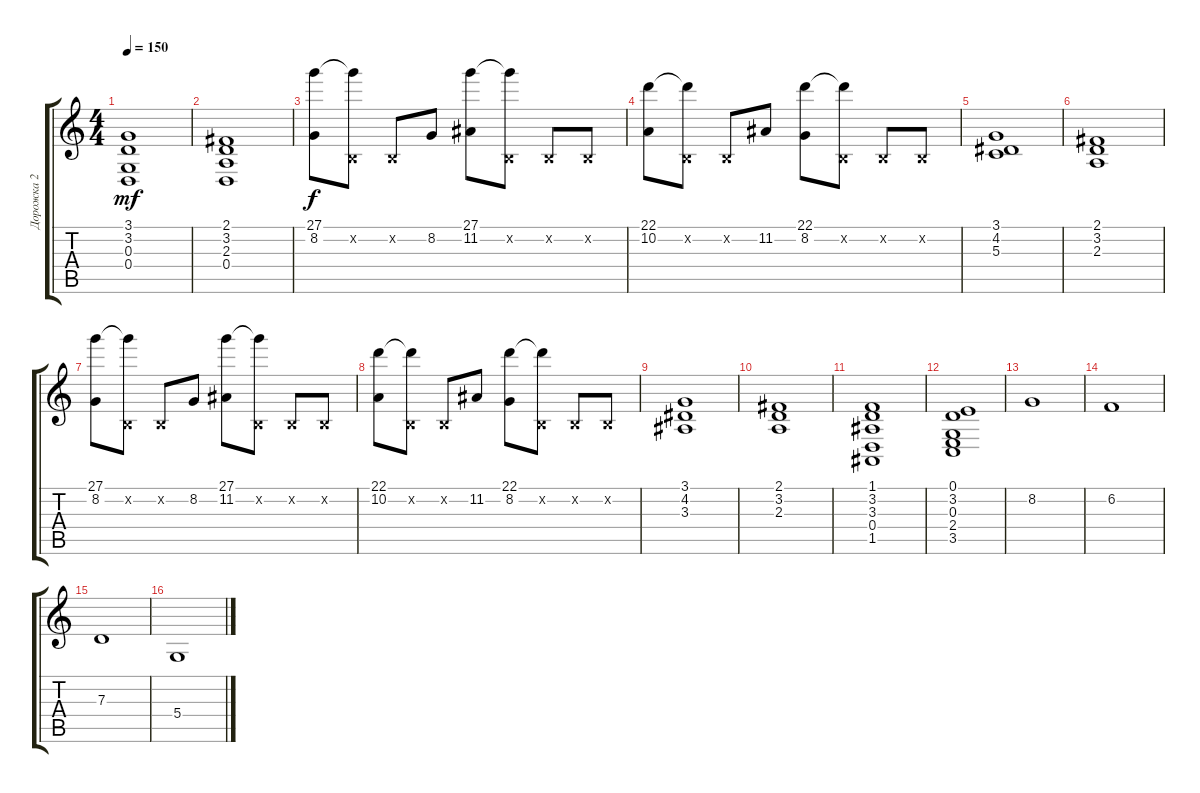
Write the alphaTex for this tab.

\track ("Дорожка 2" "Дорожка 2") {instrument stringensemble1}
\staff {score tabs}
\tuning (E4 B3 G3 D3 A2 E2) {hide}
\ts (4 4)
\tempo 150
\clef g2
\ks c
(3.1 3.2 0.3 0.4).1{dy mf} |
(2.1 3.2 2.3 0.4).1 |
(27.1 8.2).8{dy f} (27.1{t} 0.2{x}).8 0.2{x}.8 8.2.8 (27.1 11.2).8 (27.1{t} 0.2{x}).8 0.2{x}.8 0.2{x}.8 |
(22.1 10.2).8 (22.1{t} 0.2{x}).8 0.2{x}.8 11.2.8 (22.1 8.2).8 (22.1{t} 0.2{x}).8 0.2{x}.8 0.2{x}.8 |
(3.1 4.2 5.3).1 |
(2.1 3.2 2.3).1 |
(27.1 8.2).8 (27.1{t} 0.2{x}).8 0.2{x}.8 8.2.8 (27.1 11.2).8 (27.1{t} 0.2{x}).8 0.2{x}.8 0.2{x}.8 |
(22.1 10.2).8 (22.1{t} 0.2{x}).8 0.2{x}.8 11.2.8 (22.1 8.2).8 (22.1{t} 0.2{x}).8 0.2{x}.8 0.2{x}.8 |
(3.1 4.2 3.3).1 |
(2.1 3.2 2.3).1 |
(1.1 3.2 3.3 0.4 1.5).1 |
(0.1 3.2 0.3 2.4 3.5).1 |
8.2.1 |
6.2.1 |
7.3.1 |
5.4.1
